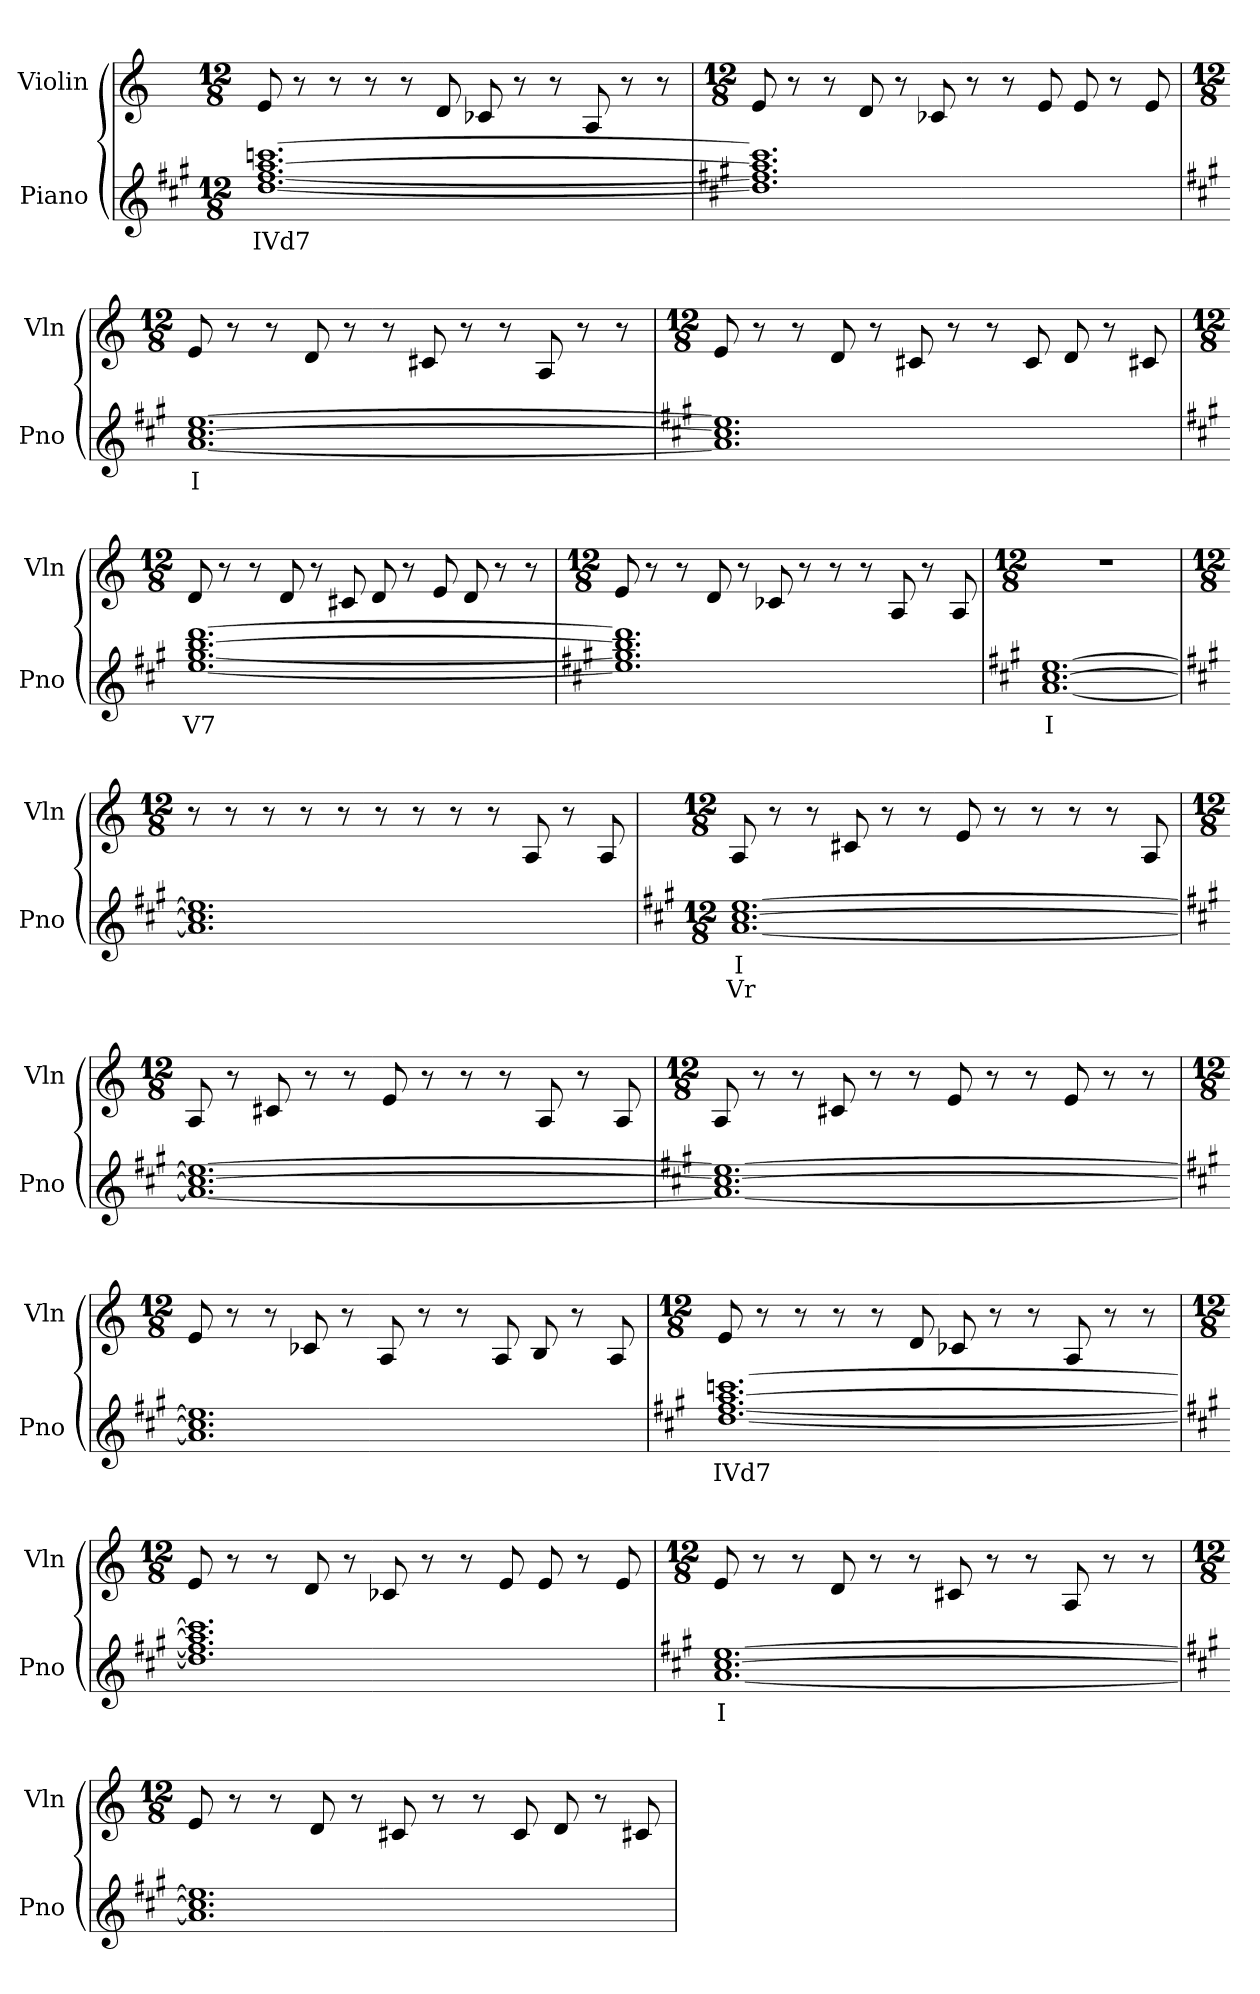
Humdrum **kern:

**kern	**text	**text	**kern
*part2	*part2	*part2	*part1
*staff2	*staff2	*staff2	*staff1
*I"Piano	*	*	*I"Violin
*I'Pno	*	*	*I'Vln
*k[f#c#g#]	*	*	*
*A:	*	*	*
*M12/8	*	*	*M12/8
=	=	=	=
[1.dd [1.ff# [1.aa [1.cccn	IVd7	.	8e
.	.	.	8r
.	.	.	8r
.	.	.	8r
.	.	.	8r
.	.	.	8d
.	.	.	8c-X
.	.	.	8r
.	.	.	8r
.	.	.	8A
.	.	.	8r
.	.	.	8r
=	=	=	=
*k[f#c#g#]	*	*	*
*A:	*	*	*
*	*	*	*M12/8
1.dd] 1.ff#] 1.aa] 1.cccn]	.	.	8e
.	.	.	8r
.	.	.	8r
.	.	.	8d
.	.	.	8r
.	.	.	8c-X
.	.	.	8r
.	.	.	8r
.	.	.	8e
.	.	.	8e
.	.	.	8r
.	.	.	8e
=	=	=	=
*k[f#c#g#]	*	*	*
*A:	*	*	*
*	*	*	*M12/8
[1.a [1.cc# [1.ee	I	.	8e
.	.	.	8r
.	.	.	8r
.	.	.	8d
.	.	.	8r
.	.	.	8r
.	.	.	8c#X
.	.	.	8r
.	.	.	8r
.	.	.	8A
.	.	.	8r
.	.	.	8r
=	=	=	=
*k[f#c#g#]	*	*	*
*A:	*	*	*
*	*	*	*M12/8
1.a] 1.cc#] 1.ee]	.	.	8e
.	.	.	8r
.	.	.	8r
.	.	.	8d
.	.	.	8r
.	.	.	8c#X
.	.	.	8r
.	.	.	8r
.	.	.	8c#
.	.	.	8d
.	.	.	8r
.	.	.	8c#X
=	=	=	=
*k[f#c#g#]	*	*	*
*A:	*	*	*
*	*	*	*M12/8
[1.ee [1.gg# [1.bb [1.ddd	V7	.	8d
.	.	.	8r
.	.	.	8r
.	.	.	8d
.	.	.	8r
.	.	.	8c#X
.	.	.	8d
.	.	.	8r
.	.	.	8e
.	.	.	8d
.	.	.	8r
.	.	.	8r
=	=	=	=
*k[f#c#g#]	*	*	*
*A:	*	*	*
*	*	*	*M12/8
1.ee] 1.gg#] 1.bb] 1.ddd]	.	.	8e
.	.	.	8r
.	.	.	8r
.	.	.	8d
.	.	.	8r
.	.	.	8c-X
.	.	.	8r
.	.	.	8r
.	.	.	8r
.	.	.	8A
.	.	.	8r
.	.	.	8A
=	=	=	=
*k[f#c#g#]	*	*	*
*A:	*	*	*
*	*	*	*M12/8
[1.a [1.cc# [1.ee	I	.	1.r
=	=	=	=
*k[f#c#g#]	*	*	*
*A:	*	*	*
*	*	*	*M12/8
1.a] 1.cc#] 1.ee]	.	.	8r
.	.	.	8r
.	.	.	8r
.	.	.	8r
.	.	.	8r
.	.	.	8r
.	.	.	8r
.	.	.	8r
.	.	.	8r
.	.	.	8A
.	.	.	8r
.	.	.	8A
=	=	=	=
*k[f#c#g#]	*	*	*
*A:	*	*	*
*M12/8	*	*	*M12/8
[1.a [1.cc# [1.ee	I	Vr	8A
.	.	.	8r
.	.	.	8r
.	.	.	8c#X
.	.	.	8r
.	.	.	8r
.	.	.	8e
.	.	.	8r
.	.	.	8r
.	.	.	8r
.	.	.	8r
.	.	.	8A
=	=	=	=
*k[f#c#g#]	*	*	*
*A:	*	*	*
*	*	*	*M12/8
1.a_ 1.cc#_ 1.ee_	.	.	8A
.	.	.	8r
.	.	.	8c#X
.	.	.	8r
.	.	.	8r
.	.	.	8e
.	.	.	8r
.	.	.	8r
.	.	.	8r
.	.	.	8A
.	.	.	8r
.	.	.	8A
=	=	=	=
*k[f#c#g#]	*	*	*
*A:	*	*	*
*	*	*	*M12/8
1.a_ 1.cc#_ 1.ee_	.	.	8A
.	.	.	8r
.	.	.	8r
.	.	.	8c#X
.	.	.	8r
.	.	.	8r
.	.	.	8e
.	.	.	8r
.	.	.	8r
.	.	.	8e
.	.	.	8r
.	.	.	8r
=	=	=	=
*k[f#c#g#]	*	*	*
*A:	*	*	*
*	*	*	*M12/8
1.a] 1.cc#] 1.ee]	.	.	8e
.	.	.	8r
.	.	.	8r
.	.	.	8c-X
.	.	.	8r
.	.	.	8A
.	.	.	8r
.	.	.	8r
.	.	.	8A
.	.	.	8B
.	.	.	8r
.	.	.	8A
=	=	=	=
*k[f#c#g#]	*	*	*
*A:	*	*	*
*	*	*	*M12/8
[1.dd [1.ff# [1.aa [1.cccn	IVd7	.	8e
.	.	.	8r
.	.	.	8r
.	.	.	8r
.	.	.	8r
.	.	.	8d
.	.	.	8c-X
.	.	.	8r
.	.	.	8r
.	.	.	8A
.	.	.	8r
.	.	.	8r
=	=	=	=
*k[f#c#g#]	*	*	*
*A:	*	*	*
*	*	*	*M12/8
1.dd] 1.ff#] 1.aa] 1.cccn]	.	.	8e
.	.	.	8r
.	.	.	8r
.	.	.	8d
.	.	.	8r
.	.	.	8c-X
.	.	.	8r
.	.	.	8r
.	.	.	8e
.	.	.	8e
.	.	.	8r
.	.	.	8e
=	=	=	=
*k[f#c#g#]	*	*	*
*A:	*	*	*
*	*	*	*M12/8
[1.a [1.cc# [1.ee	I	.	8e
.	.	.	8r
.	.	.	8r
.	.	.	8d
.	.	.	8r
.	.	.	8r
.	.	.	8c#X
.	.	.	8r
.	.	.	8r
.	.	.	8A
.	.	.	8r
.	.	.	8r
=	=	=	=
*k[f#c#g#]	*	*	*
*A:	*	*	*
*	*	*	*M12/8
1.a] 1.cc#] 1.ee]	.	.	8e
.	.	.	8r
.	.	.	8r
.	.	.	8d
.	.	.	8r
.	.	.	8c#X
.	.	.	8r
.	.	.	8r
.	.	.	8c#
.	.	.	8d
.	.	.	8r
.	.	.	8c#X
=	=	=	=
*-	*-	*-	*-
